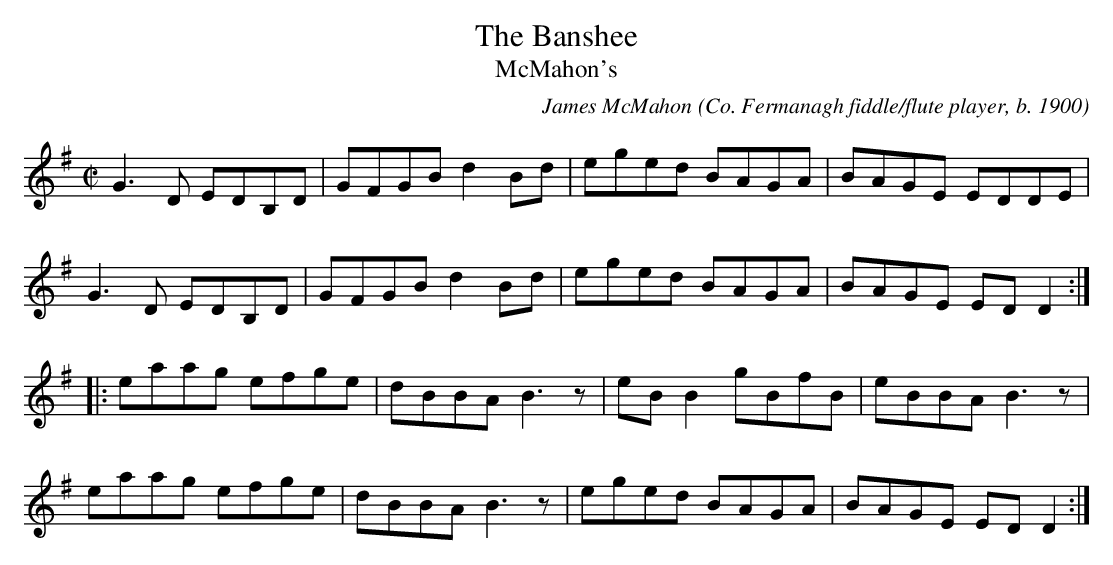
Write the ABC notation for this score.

X:1
T:Banshee, The
T:McMahon's
C:James McMahon (Co. Fermanagh fiddle/flute player, b. 1900)
M:C|
K:G
G3D EDB,D|GFGB d2Bd|eged BAGA|BAGE EDDE|
G3D EDB,D|GFGB d2Bd|eged BAGA|BAGE EDD2:|
|:eaag efge|dBBA B3z|eBB2 gBfB|eBBA B3z|
eaag efge|dBBA B3z|eged BAGA|BAGE EDD2:|
